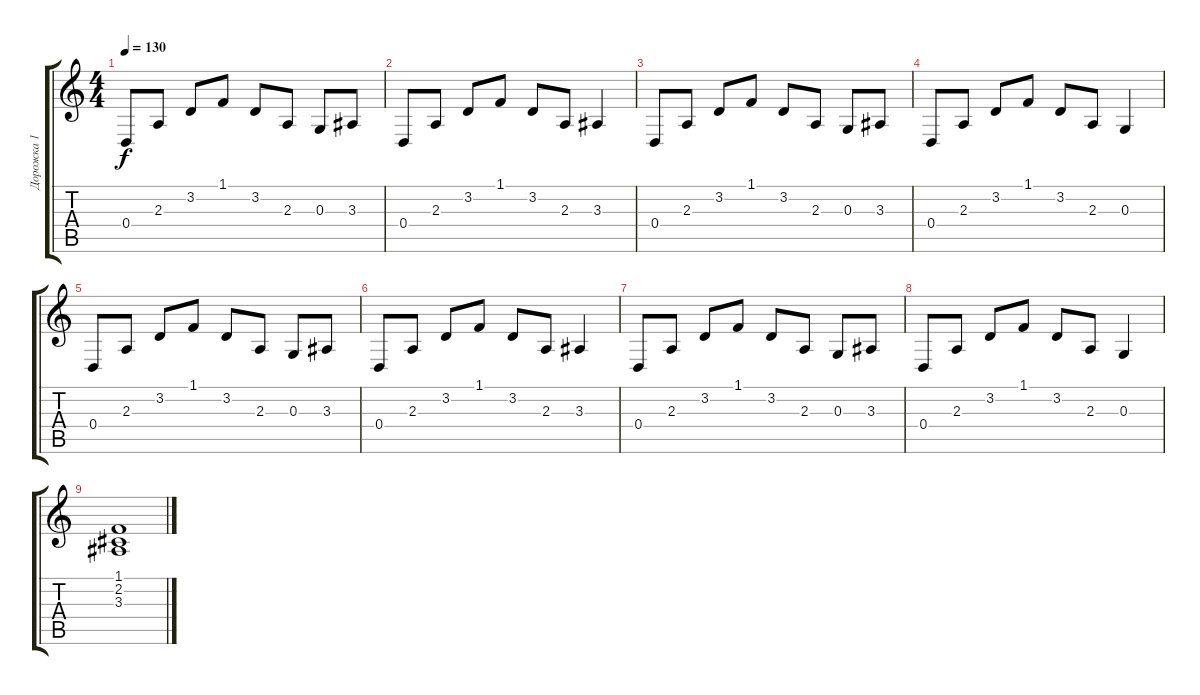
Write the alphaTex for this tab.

\track ("Дорожка 1" "Дорожка 1") {instrument acousticgrandpiano}
\staff {score tabs}
\tuning (E4 B3 G3 D3 A2 E2) {hide}
\ts (4 4)
\tempo 130
\clef g2
\ks c
0.4.8{dy f} 2.3.8 3.2.8 1.1.8 3.2.8 2.3.8 0.3.8 3.3.8 |
0.4.8 2.3.8 3.2.8 1.1.8 3.2.8 2.3.8 3.3.4 |
0.4.8 2.3.8 3.2.8 1.1.8 3.2.8 2.3.8 0.3.8 3.3.8 |
0.4.8 2.3.8 3.2.8 1.1.8 3.2.8 2.3.8 0.3.4 |
0.4.8 2.3.8 3.2.8 1.1.8 3.2.8 2.3.8 0.3.8 3.3.8 |
0.4.8 2.3.8 3.2.8 1.1.8 3.2.8 2.3.8 3.3.4 |
0.4.8 2.3.8 3.2.8 1.1.8 3.2.8 2.3.8 0.3.8 3.3.8 |
0.4.8 2.3.8 3.2.8 1.1.8 3.2.8 2.3.8 0.3.4 |
(1.1 2.2 3.3).1
